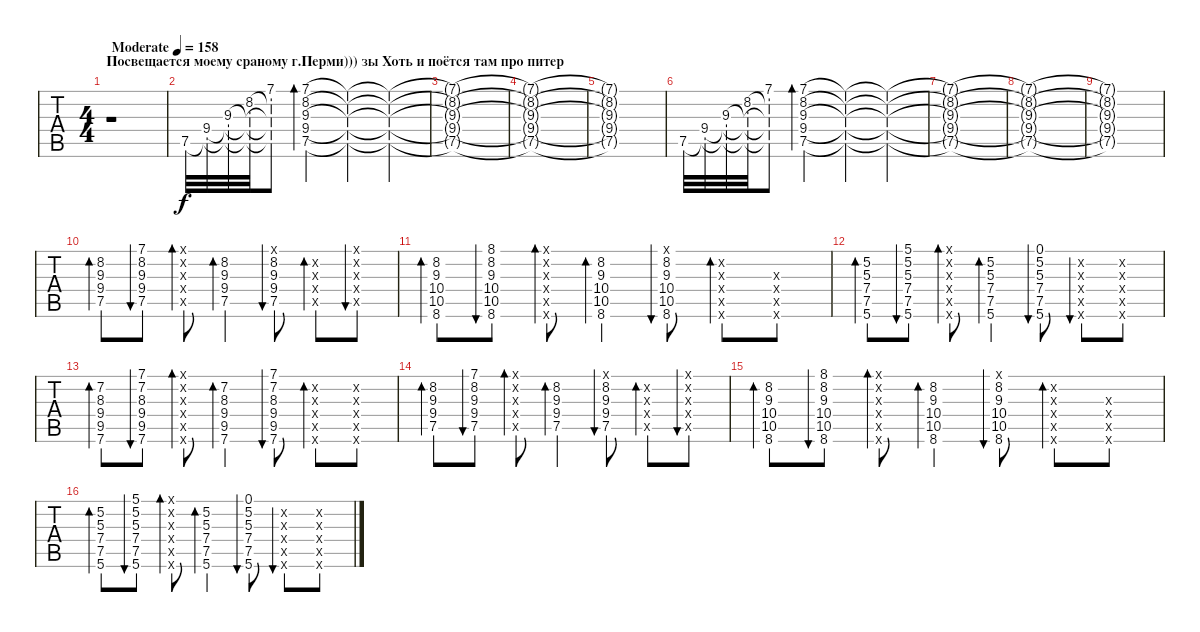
\track ("   " "   ") {instrument electricguitarjazz}
\staff {tabs}
\tuning (D4 A3 F3 C3 G2 D2) {hide}
\ts (4 4)
\section ("" "Посвещается моему сраному г.Перми))) зы Хоть и поётся там про питер")
\tempo (158 "Moderate")
\clef g2
\ks c
r.1{dy f instrument electricguitarjazz} |
7.5.32 (9.4 7.5{t}).32 (9.3 9.4{t} 7.5{t}).32 (8.2 9.3{t} 9.4{t} 7.5{t}).32 (7.1 8.2{t} 9.3{t} 9.4{t} 7.5{t}).8 (7.1 8.2 9.3 9.4 7.5).4{bd 60} (7.1{t} 8.2{t} 9.3{t} 9.4{t} 7.5{t}).4 (7.1{t} 8.2{t} 9.3{t} 9.4{t} 7.5{t}).4 |
(7.1{t} 8.2{t} 9.3{t} 9.4{t} 7.5{t}).1 |
(7.1{t} 8.2{t} 9.3{t} 9.4{t} 7.5{t}).1 |
(7.1{t} 8.2{t} 9.3{t} 9.4{t} 7.5{t}).1 |
7.5.32 (9.4 7.5{t}).32 (9.3 9.4{t} 7.5{t}).32 (8.2 9.3{t} 9.4{t} 7.5{t}).32 (7.1 8.2{t} 9.3{t} 9.4{t} 7.5{t}).8 (7.1 8.2 9.3 9.4 7.5).4{bd 60} (7.1{t} 8.2{t} 9.3{t} 9.4{t} 7.5{t}).4 (7.1{t} 8.2{t} 9.3{t} 9.4{t} 7.5{t}).4 |
(7.1{t} 8.2{t} 9.3{t} 9.4{t} 7.5{t}).1 |
(7.1{t} 8.2{t} 9.3{t} 9.4{t} 7.5{t}).1 |
(7.1{t} 8.2{t} 9.3{t} 9.4{t} 7.5{t}).1 |
(8.2 9.3 9.4 7.5).8{bd 120} (7.1 8.2 9.3 9.4 7.5).8{bu 60} (7.1{x} 8.2{x} 9.3{x} 9.4{x} 7.5{x}).8{bd 60} (8.2 9.3 9.4 7.5).4{bd 60} (7.1{x} 8.2 9.3 9.4 7.5).8{bu 60} (8.2{x} 9.3{x} 9.4{x} 7.5{x}).8{bd 120} (7.1{x} 8.2{x} 9.3{x} 9.4{x} 7.5{x}).8{bu 120} |
(8.2 9.3 10.4 10.5 8.6).8{bd 120} (8.1 8.2 9.3 10.4 10.5 8.6).8{bu 60} (8.1{x} 8.2{x} 9.3{x} 10.4{x} 10.5{x} 8.6{x}).8{bd 60} (8.2 9.3 10.4 10.5 8.6).4{bd 60} (8.1{x} 8.2 9.3 10.4 10.5 8.6).8{bu 60} (8.2{x} 9.3{x} 10.4{x} 10.5{x} 8.6{x}).8{bd 60} (9.3{x} 10.4{x} 10.5{x} 8.6{x}).8 |
(5.2 5.3 7.4 7.5 5.6).8{bd 120} (5.1 5.2 5.3 7.4 7.5 5.6).8{bu 60} (5.1{x} 5.2{x} 5.3{x} 7.4{x} 7.5{x} 5.6{x}).8{bd 60} (5.2 5.3 7.4 7.5 5.6).4{bd 60} (0.1 5.2 5.3 7.4 7.5 5.6).8{bu 60} (5.2{x} 5.3{x} 7.4{x} 7.5{x} 5.6{x}).8{bu 120} (5.2{x} 5.3{x} 7.4{x} 7.5{x} 5.6{x}).8 |
(7.2 8.3 9.4 9.5 7.6).8{bd 120} (7.1 7.2 8.3 9.4 9.5 7.6).8{bu 60} (7.1{x} 7.2{x} 8.3{x} 9.4{x} 9.5{x} 7.6{x}).8{bd 60} (7.2 8.3 9.4 9.5 7.6).4{bd 60} (7.1 7.2 8.3 9.4 9.5 7.6).8{bu 60} (7.2{x} 8.3{x} 9.4{x} 9.5{x} 7.6{x}).8{bd 120} (7.2{x} 8.3{x} 9.4{x} 9.5{x} 7.6{x}).8 |
(8.2 9.3 9.4 7.5).8{bd 120} (7.1 8.2 9.3 9.4 7.5).8{bu 60} (7.1{x} 8.2{x} 9.3{x} 9.4{x} 7.5{x}).8{bd 60} (8.2 9.3 9.4 7.5).4{bd 60} (7.1{x} 8.2 9.3 9.4 7.5).8{bu 60} (8.2{x} 9.3{x} 9.4{x} 7.5{x}).8{bd 120} (7.1{x} 8.2{x} 9.3{x} 9.4{x} 7.5{x}).8{bu 120} |
(8.2 9.3 10.4 10.5 8.6).8{bd 120} (8.1 8.2 9.3 10.4 10.5 8.6).8{bu 60} (8.1{x} 8.2{x} 9.3{x} 10.4{x} 10.5{x} 8.6{x}).8{bd 60} (8.2 9.3 10.4 10.5 8.6).4{bd 60} (8.1{x} 8.2 9.3 10.4 10.5 8.6).8{bu 60} (8.2{x} 9.3{x} 10.4{x} 10.5{x} 8.6{x}).8{bd 60} (9.3{x} 10.4{x} 10.5{x} 8.6{x}).8 |
(5.2 5.3 7.4 7.5 5.6).8{bd 120} (5.1 5.2 5.3 7.4 7.5 5.6).8{bu 60} (5.1{x} 5.2{x} 5.3{x} 7.4{x} 7.5{x} 5.6{x}).8{bd 60} (5.2 5.3 7.4 7.5 5.6).4{bd 60} (0.1 5.2 5.3 7.4 7.5 5.6).8{bu 60} (5.2{x} 5.3{x} 7.4{x} 7.5{x} 5.6{x}).8{bu 120} (5.2{x} 5.3{x} 7.4{x} 7.5{x} 5.6{x}).8
